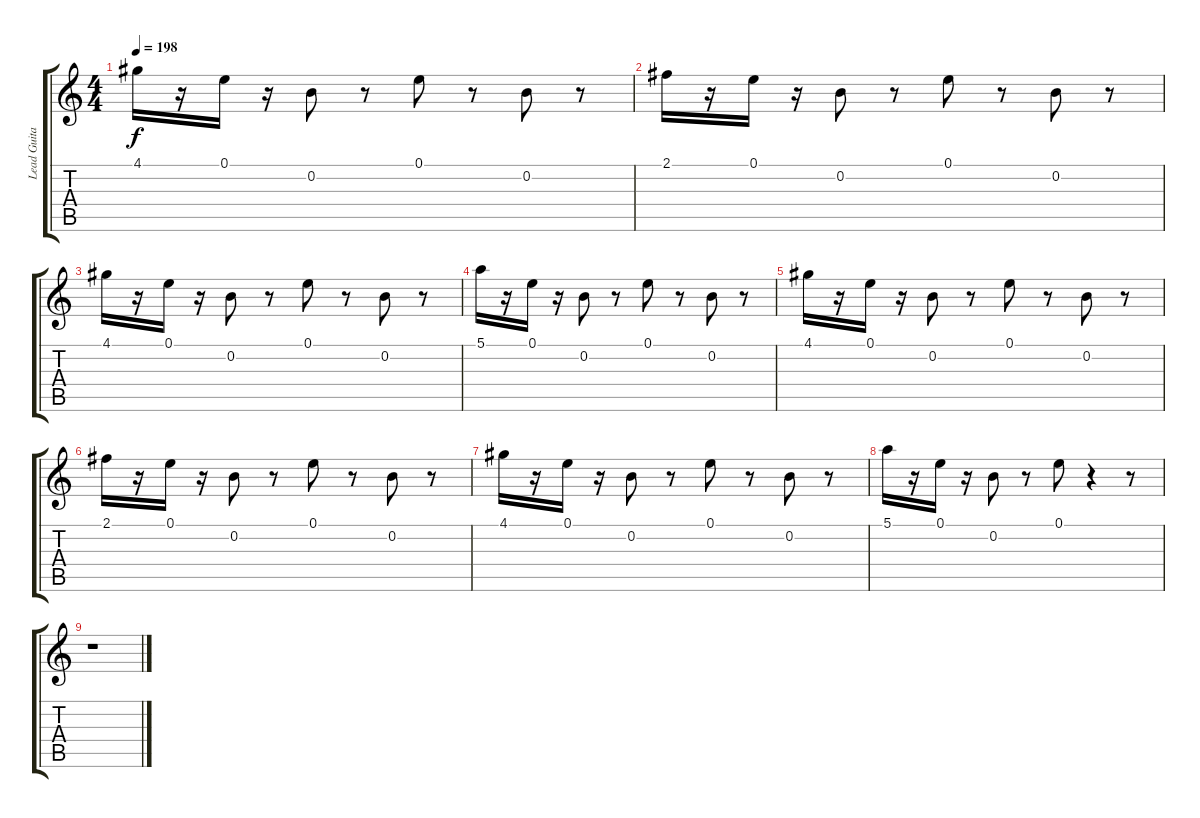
\track ("Lead Guitar" "Lead Guita") {instrument distortionguitar}
\staff {score tabs}
\tuning (E4 B3 G3 D3 A2 E2) {hide}
\ts (4 4)
\tempo 198
\clef g2
\ks c
4.1.16{dy f} r.16 0.1.16 r.16 0.2.8 r.8 0.1.8 r.8 0.2.8 r.8 |
2.1.16 r.16 0.1.16 r.16 0.2.8 r.8 0.1.8 r.8 0.2.8 r.8 |
4.1.16 r.16 0.1.16 r.16 0.2.8 r.8 0.1.8 r.8 0.2.8 r.8 |
5.1.16 r.16 0.1.16 r.16 0.2.8 r.8 0.1.8 r.8 0.2.8 r.8 |
4.1.16 r.16 0.1.16 r.16 0.2.8 r.8 0.1.8 r.8 0.2.8 r.8 |
2.1.16 r.16 0.1.16 r.16 0.2.8 r.8 0.1.8 r.8 0.2.8 r.8 |
4.1.16 r.16 0.1.16 r.16 0.2.8 r.8 0.1.8 r.8 0.2.8 r.8 |
5.1.16 r.16 0.1.16 r.16 0.2.8 r.8 0.1.8 r.4 r.8 |
r.1
